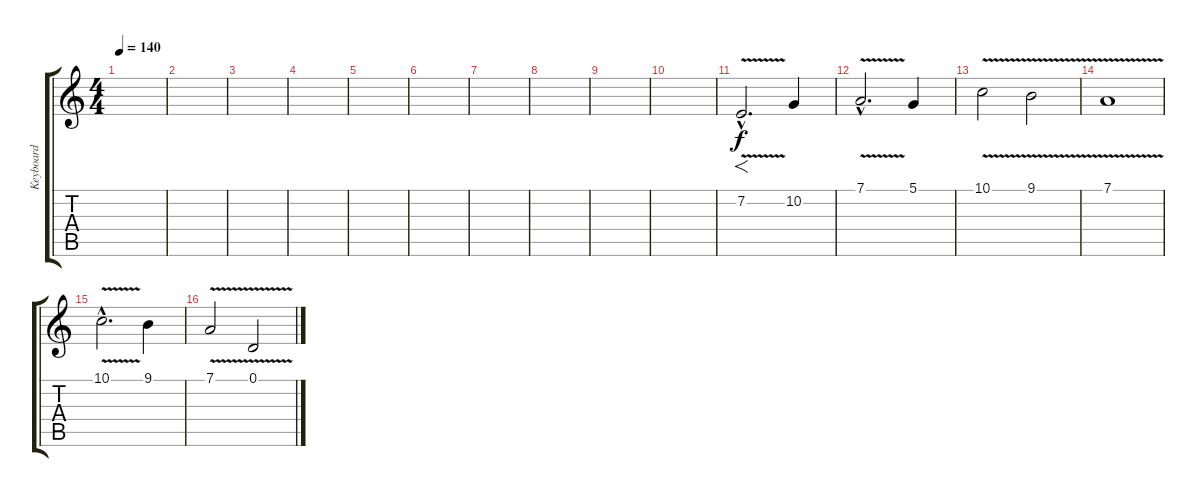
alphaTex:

\track ("Keyboard" "Keyboard") {instrument lead2sawtooth}
\staff {score tabs}
\tuning (D4 A3 F3 C3 G2 D2) {hide}
\ts (4 4)
\tempo 140
\clef g2
\ks c
|
|
|
|
|
|
|
|
|
|
7.2{v hac}.2{f d instrument violin} 10.2.4 |
7.1{v hac}.2{d} 5.1.4 |
10.1{v}.2 9.1{v}.2 |
7.1{v}.1 |
10.1{v hac}.2{d} 9.1.4 |
7.1{v}.2 0.1{v}.2
